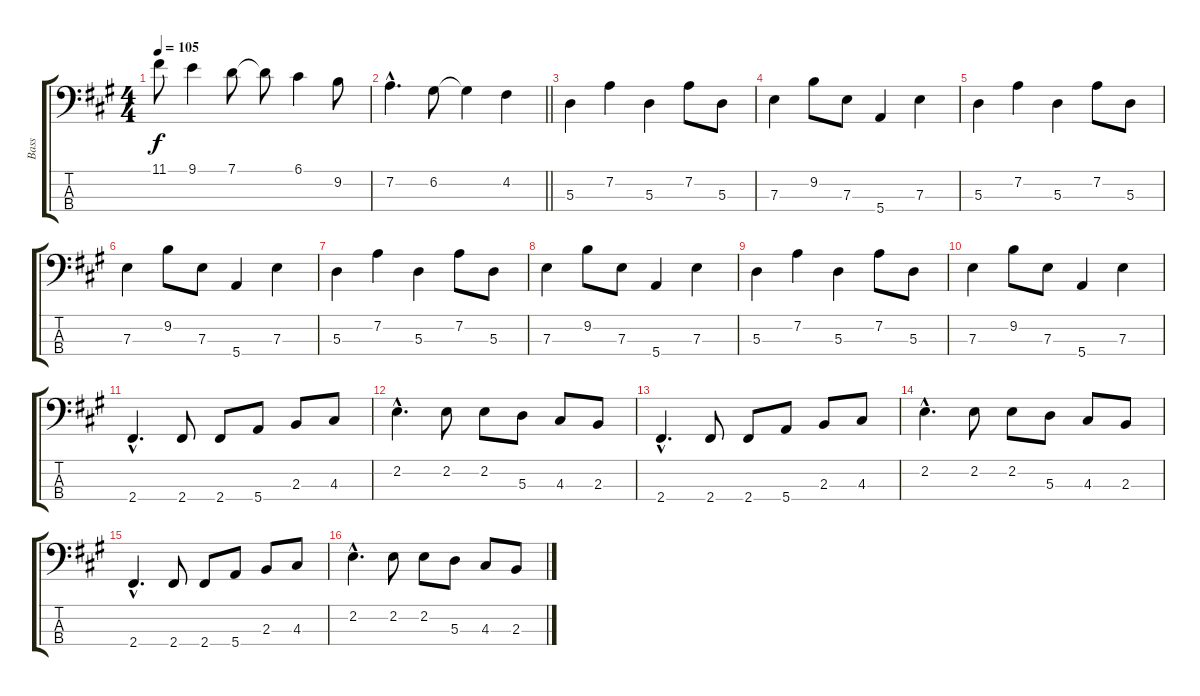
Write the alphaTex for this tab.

\track ("Bass" "Bass") {instrument electricbasspick}
\staff {score tabs}
\tuning (G2 D2 A1 E1) {hide}
\ts (4 4)
\tempo 105
\clef f4
\ks a
11.1.8{dy f} 9.1.4 7.1.8 7.1{t}.8 6.1.4 9.2.8 |
\barLineRight lightlight
7.2{hac}.4{d} 6.2.8 6.2{t}.4 4.2.4 |
5.3.4 7.2.4 5.3.4 7.2.8 5.3.8 |
7.3.4 9.2.8 7.3.8 5.4.4 7.3.4 |
5.3.4 7.2.4 5.3.4 7.2.8 5.3.8 |
7.3.4 9.2.8 7.3.8 5.4.4 7.3.4 |
5.3.4 7.2.4 5.3.4 7.2.8 5.3.8 |
7.3.4 9.2.8 7.3.8 5.4.4 7.3.4 |
5.3.4 7.2.4 5.3.4 7.2.8 5.3.8 |
7.3.4 9.2.8 7.3.8 5.4.4 7.3.4 |
2.4{hac}.4{d} 2.4.8 2.4.8 5.4.8 2.3.8 4.3.8 |
2.2{hac}.4{d} 2.2.8 2.2.8 5.3.8 4.3.8 2.3.8 |
2.4{hac}.4{d} 2.4.8 2.4.8 5.4.8 2.3.8 4.3.8 |
2.2{hac}.4{d} 2.2.8 2.2.8 5.3.8 4.3.8 2.3.8 |
2.4{hac}.4{d} 2.4.8 2.4.8 5.4.8 2.3.8 4.3.8 |
2.2{hac}.4{d} 2.2.8 2.2.8 5.3.8 4.3.8 2.3.8
